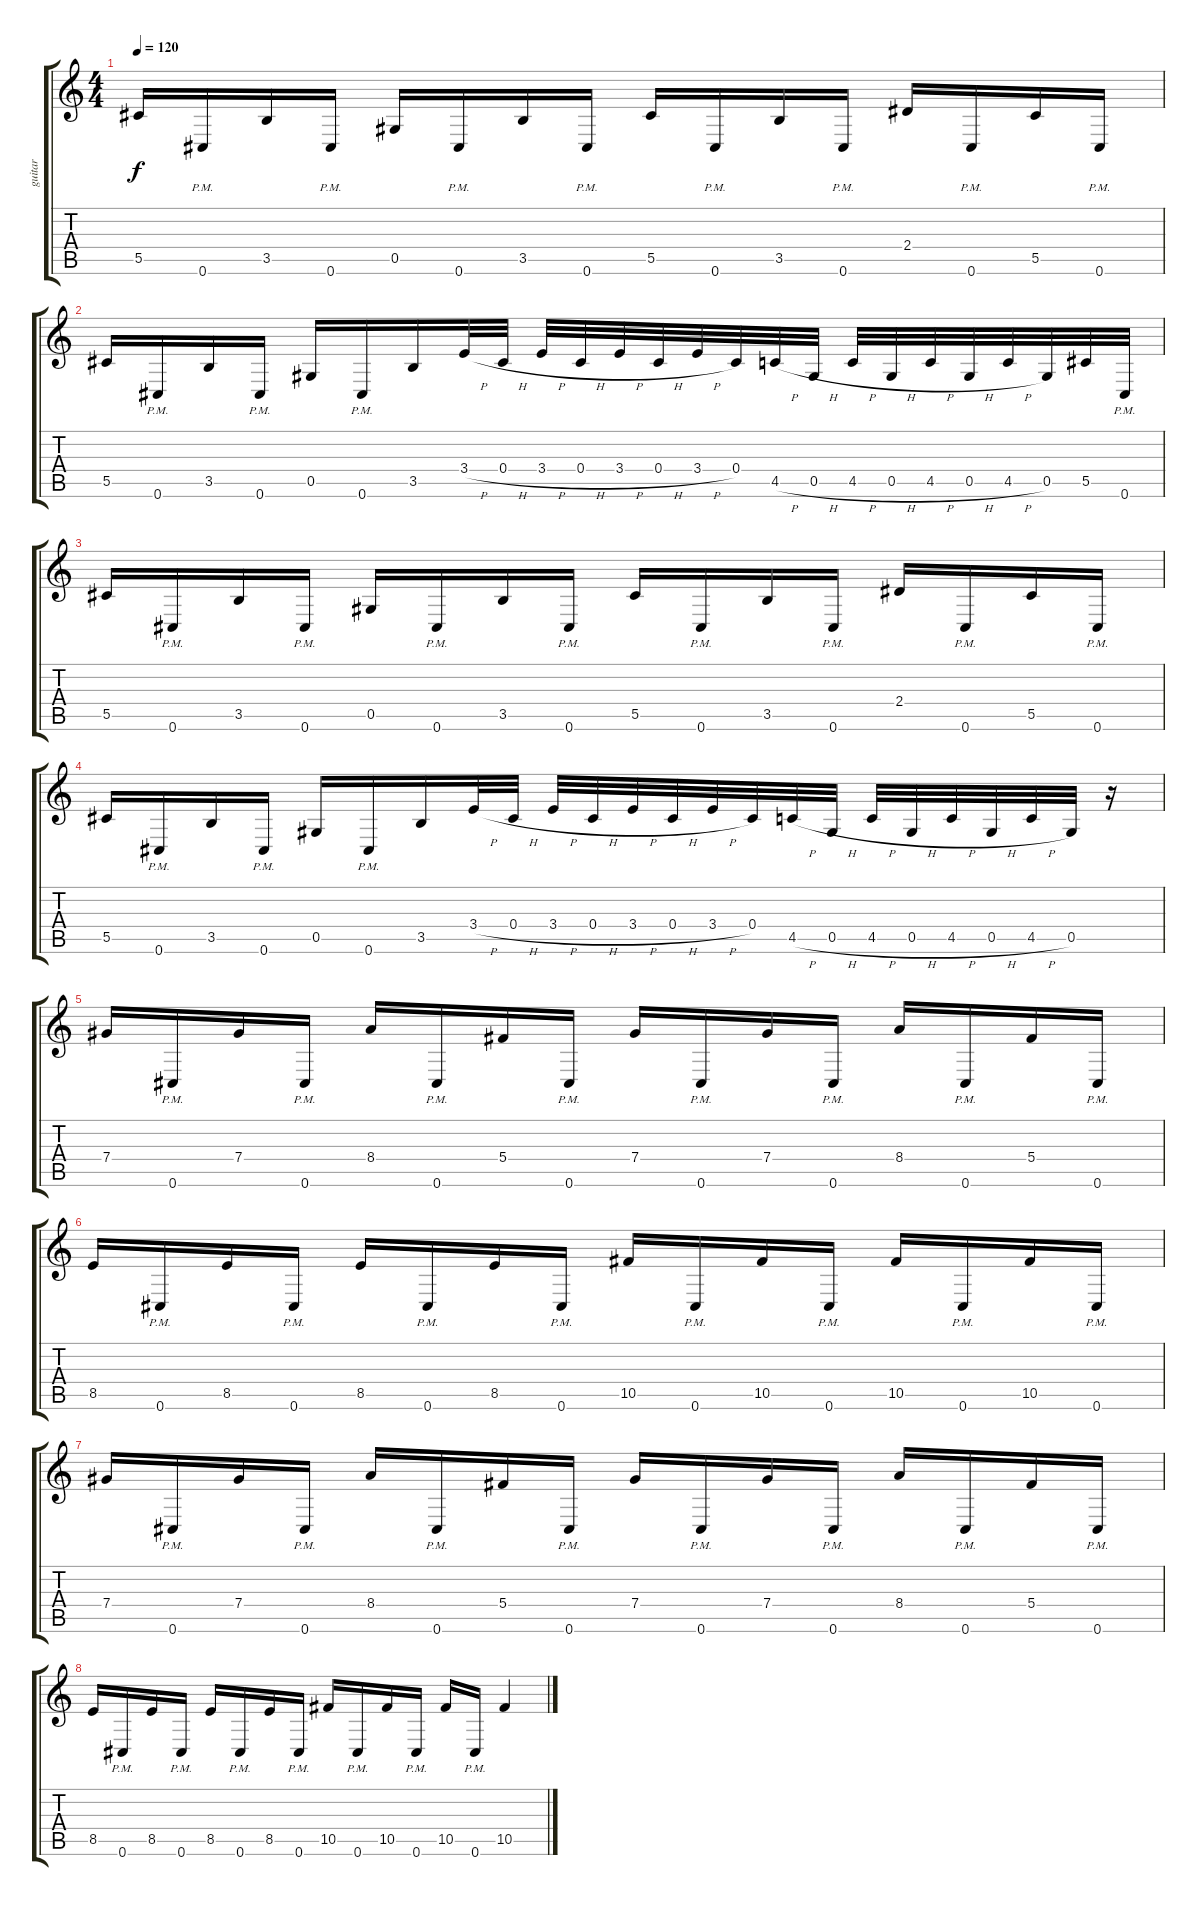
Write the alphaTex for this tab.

\track ("guitar" "guitar") {instrument distortionguitar}
\staff {score tabs}
\tuning (Eb4 Bb3 Gb3 Db3 Ab2 Db2) {hide}
\ts (4 4)
\tempo 120
\clef g2
\ks c
5.5.16{dy f} 0.6{pm}.16 3.5.16 0.6{pm}.16 0.5.16 0.6{pm}.16 3.5.16 0.6{pm}.16 5.5.16 0.6{pm}.16 3.5.16 0.6{pm}.16 2.4.16 0.6{pm}.16 5.5.16 0.6{pm}.16 |
5.5.16 0.6{pm}.16 3.5.16 0.6{pm}.16 0.5.16 0.6{pm}.16 3.5.16 3.4{h}.32 0.4{h}.32 3.4{h}.32 0.4{h}.32 3.4{h}.32 0.4{h}.32 3.4{h}.32 0.4.32 4.5{h}.32 0.5{h}.32 4.5{h}.32 0.5{h}.32 4.5{h}.32 0.5{h}.32 4.5{h}.32 0.5.32 5.5.32 0.6{pm}.32 |
5.5.16 0.6{pm}.16 3.5.16 0.6{pm}.16 0.5.16 0.6{pm}.16 3.5.16 0.6{pm}.16 5.5.16 0.6{pm}.16 3.5.16 0.6{pm}.16 2.4.16 0.6{pm}.16 5.5.16 0.6{pm}.16 |
5.5.16 0.6{pm}.16 3.5.16 0.6{pm}.16 0.5.16 0.6{pm}.16 3.5.16 3.4{h}.32 0.4{h}.32 3.4{h}.32 0.4{h}.32 3.4{h}.32 0.4{h}.32 3.4{h}.32 0.4.32 4.5{h}.32 0.5{h}.32 4.5{h}.32 0.5{h}.32 4.5{h}.32 0.5{h}.32 4.5{h}.32 0.5.32 r.16 |
7.4.16 0.6{pm}.16 7.4.16 0.6{pm}.16 8.4.16 0.6{pm}.16 5.4.16 0.6{pm}.16 7.4.16 0.6{pm}.16 7.4.16 0.6{pm}.16 8.4.16 0.6{pm}.16 5.4.16 0.6{pm}.16 |
8.5.16 0.6{pm}.16 8.5.16 0.6{pm}.16 8.5.16 0.6{pm}.16 8.5.16 0.6{pm}.16 10.5.16 0.6{pm}.16 10.5.16 0.6{pm}.16 10.5.16 0.6{pm}.16 10.5.16 0.6{pm}.16 |
7.4.16 0.6{pm}.16 7.4.16 0.6{pm}.16 8.4.16 0.6{pm}.16 5.4.16 0.6{pm}.16 7.4.16 0.6{pm}.16 7.4.16 0.6{pm}.16 8.4.16 0.6{pm}.16 5.4.16 0.6{pm}.16 |
8.5.16 0.6{pm}.16 8.5.16 0.6{pm}.16 8.5.16 0.6{pm}.16 8.5.16 0.6{pm}.16 10.5.16 0.6{pm}.16 10.5.16 0.6{pm}.16 10.5.16 0.6{pm}.16 10.5.4
